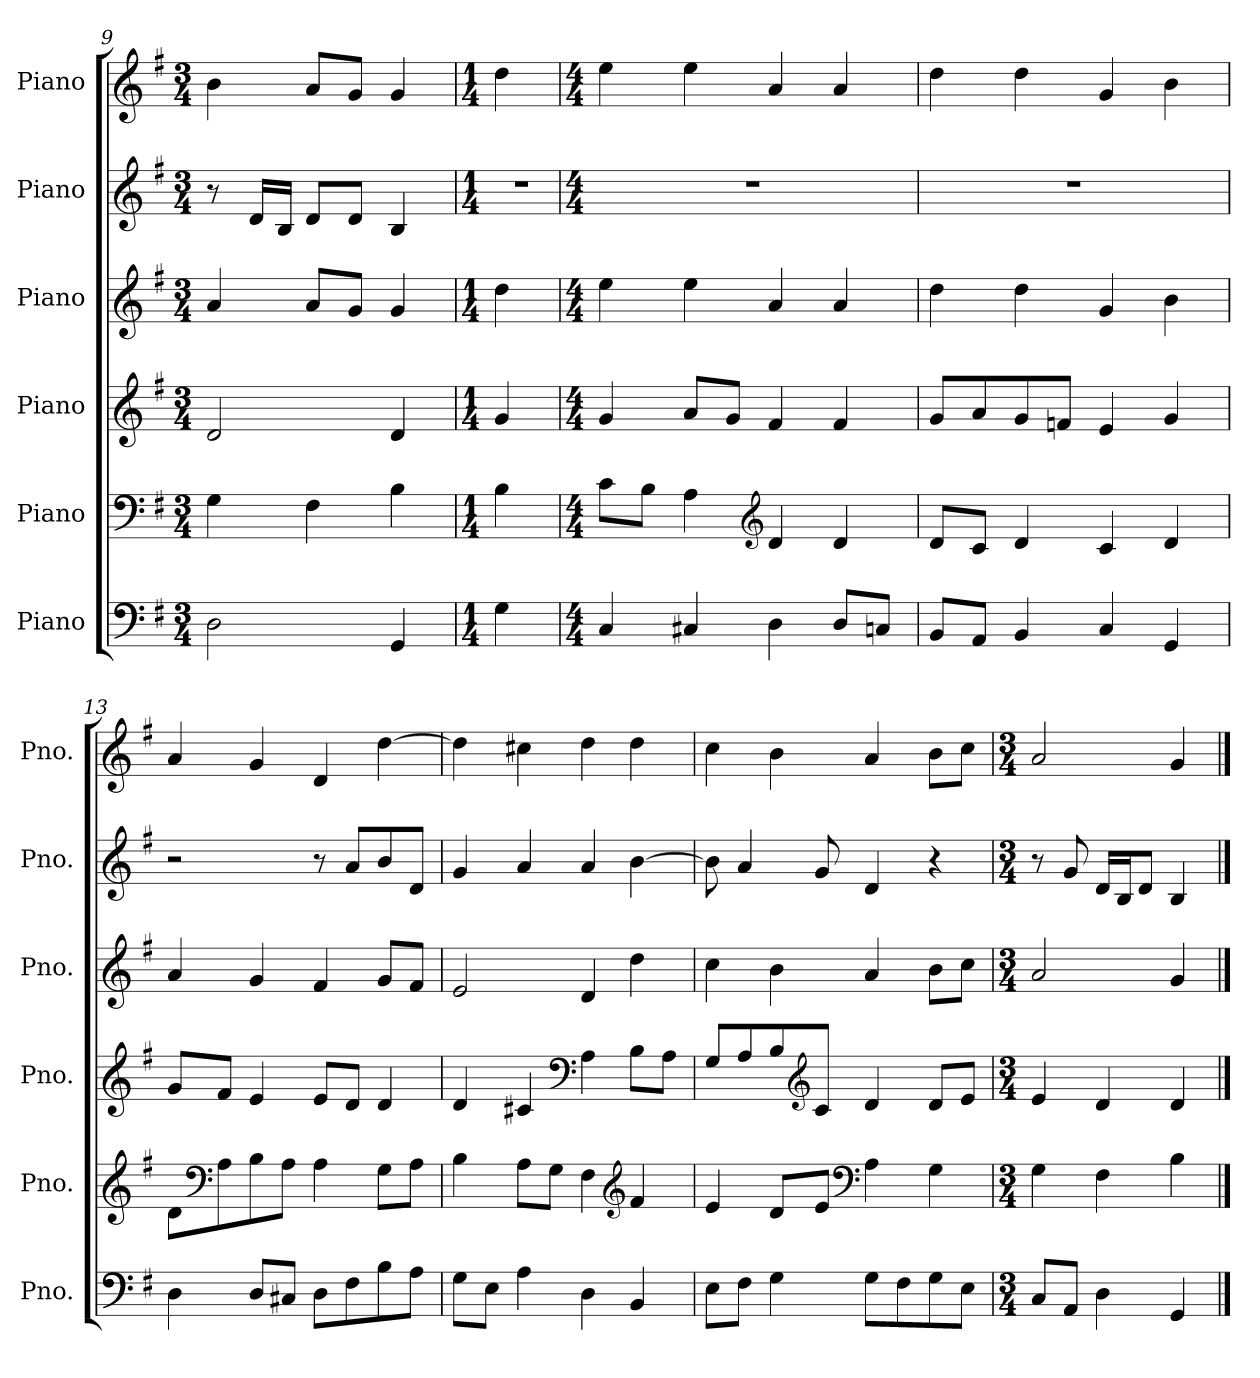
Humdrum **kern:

**kern	**kern	**kern	**kern	**kern	**kern
*part6	*part5	*part4	*part3	*part2	*part1
*staff6	*staff5	*staff4	*staff3	*staff2	*staff1
*I"Piano	*I"Piano	*I"Piano	*I"Piano	*I"Piano	*I"Piano
*I'Pno.	*I'Pno.	*I'Pno.	*I'Pno.	*I'Pno.	*I'Pno.
!!LO:PB:g=z
*clefF4	*clefF4	*clefG2	*clefG2	*clefG2	*clefG2
*k[f#]	*k[f#]	*k[f#]	*k[f#]	*k[f#]	*k[f#]
*M3/4	*M3/4	*M3/4	*M3/4	*M3/4	*M3/4
=9	=9	=9	=9	=9	=9
2D\	4G\	2d/	4a/	8r	4b\
.	.	.	.	16d/LL	.
.	.	.	.	16B/JJ	.
.	4F#\	.	8a/L	8d/L	8a/L
.	.	.	8g/J	8d/J	8g/J
4GG/	4B\	4d/	4g/	4B/	4g/
=10	=10	=10	=10	=10	=10
*M1/4	*M1/4	*M1/4	*M1/4	*M1/4	*M1/4
4G\	4B\	4g/	4dd\	4r	4dd\
=11	=11	=11	=11	=11	=11
*M4/4	*M4/4	*M4/4	*M4/4	*M4/4	*M4/4
4C/	8c\L	4g/	4ee\	1r	4ee\
.	8B\J	.	.	.	.
4C#X/	4A\	8a/L	4ee\	.	4ee\
.	.	8g/J	.	.	.
*	*clefG2	*	*	*	*
4D\	4d/	4f#/	4a/	.	4a/
8D/L	4d/	4f#/	4a/	.	4a/
8Cn/J	.	.	.	.	.
=12	=12	=12	=12	=12	=12
8BB/L	8d/L	8g/L	4dd\	1r	4dd\
8AA/J	8c/J	8a/	.	.	.
4BB/	4d/	8g/	4dd\	.	4dd\
.	.	8fn/J	.	.	.
4C/	4c/	4e/	4g/	.	4g/
4GG/	4d/	4g/	4b\	.	4b\
=13	=13	=13	=13	=13	=13
4D\	8d\L	8g/L	4a/	2r	4a/
*	*clefF4	*	*	*	*
.	8A\	8f#/J	.	.	.
8D/L	8B\	4e/	4g/	.	4g/
8C#X/J	8A\J	.	.	.	.
8D\L	4A\	8e/L	4f#/	8r	4d/
8F#\	.	8d/J	.	8a/L	.
8B\	8G\L	4d/	8g/L	8b/	[4dd\
8A\J	8A\J	.	8f#/J	8d/J	.
!!LO:LB:g=z
=14	=14	=14	=14	=14	=14
8G\L	4B\	4d/	2e/	4g/	4dd\]
8E\J	.	.	.	.	.
4A\	8A\L	4c#X/	.	4a/	4cc#X\
.	8G\J	.	.	.	.
*	*	*clefF4	*	*	*
4D\	4F#\	4A\	4d/	4a/	4dd\
*	*clefG2	*	*	*	*
4BB/	4f#/	8B\L	4dd\	[4b\	4dd\
.	.	8A\J	.	.	.
=15	=15	=15	=15	=15	=15
8E\L	4e/	8G/L	4cc\	8b\]	4cc\
8F#\J	.	8A/	.	4a/	.
4G\	8d/L	8B/	4b\	.	4b\
*	*	*clefG2	*	*	*
.	8e/J	8c/J	.	8g/	.
*	*clefF4	*	*	*	*
8G\L	4A\	4d/	4a/	4d/	4a/
8F#\	.	.	.	.	.
8G\	4G\	8d/L	8b\L	4r	8b\L
8E\J	.	8e/J	8cc\J	.	8cc\J
=16	=16	=16	=16	=16	=16
*M3/4	*M3/4	*M3/4	*M3/4	*M3/4	*M3/4
8C/L	4G\	4e/	2a/	8r	2a/
8AA/J	.	.	.	8g/	.
4D\	4F#\	4d/	.	16d/LL	.
.	.	.	.	16B/J	.
.	.	.	.	8d/J	.
4GG/	4B\	4d/	4g/	4B/	4g/
==	==	==	==	==	==
*-	*-	*-	*-	*-	*-
